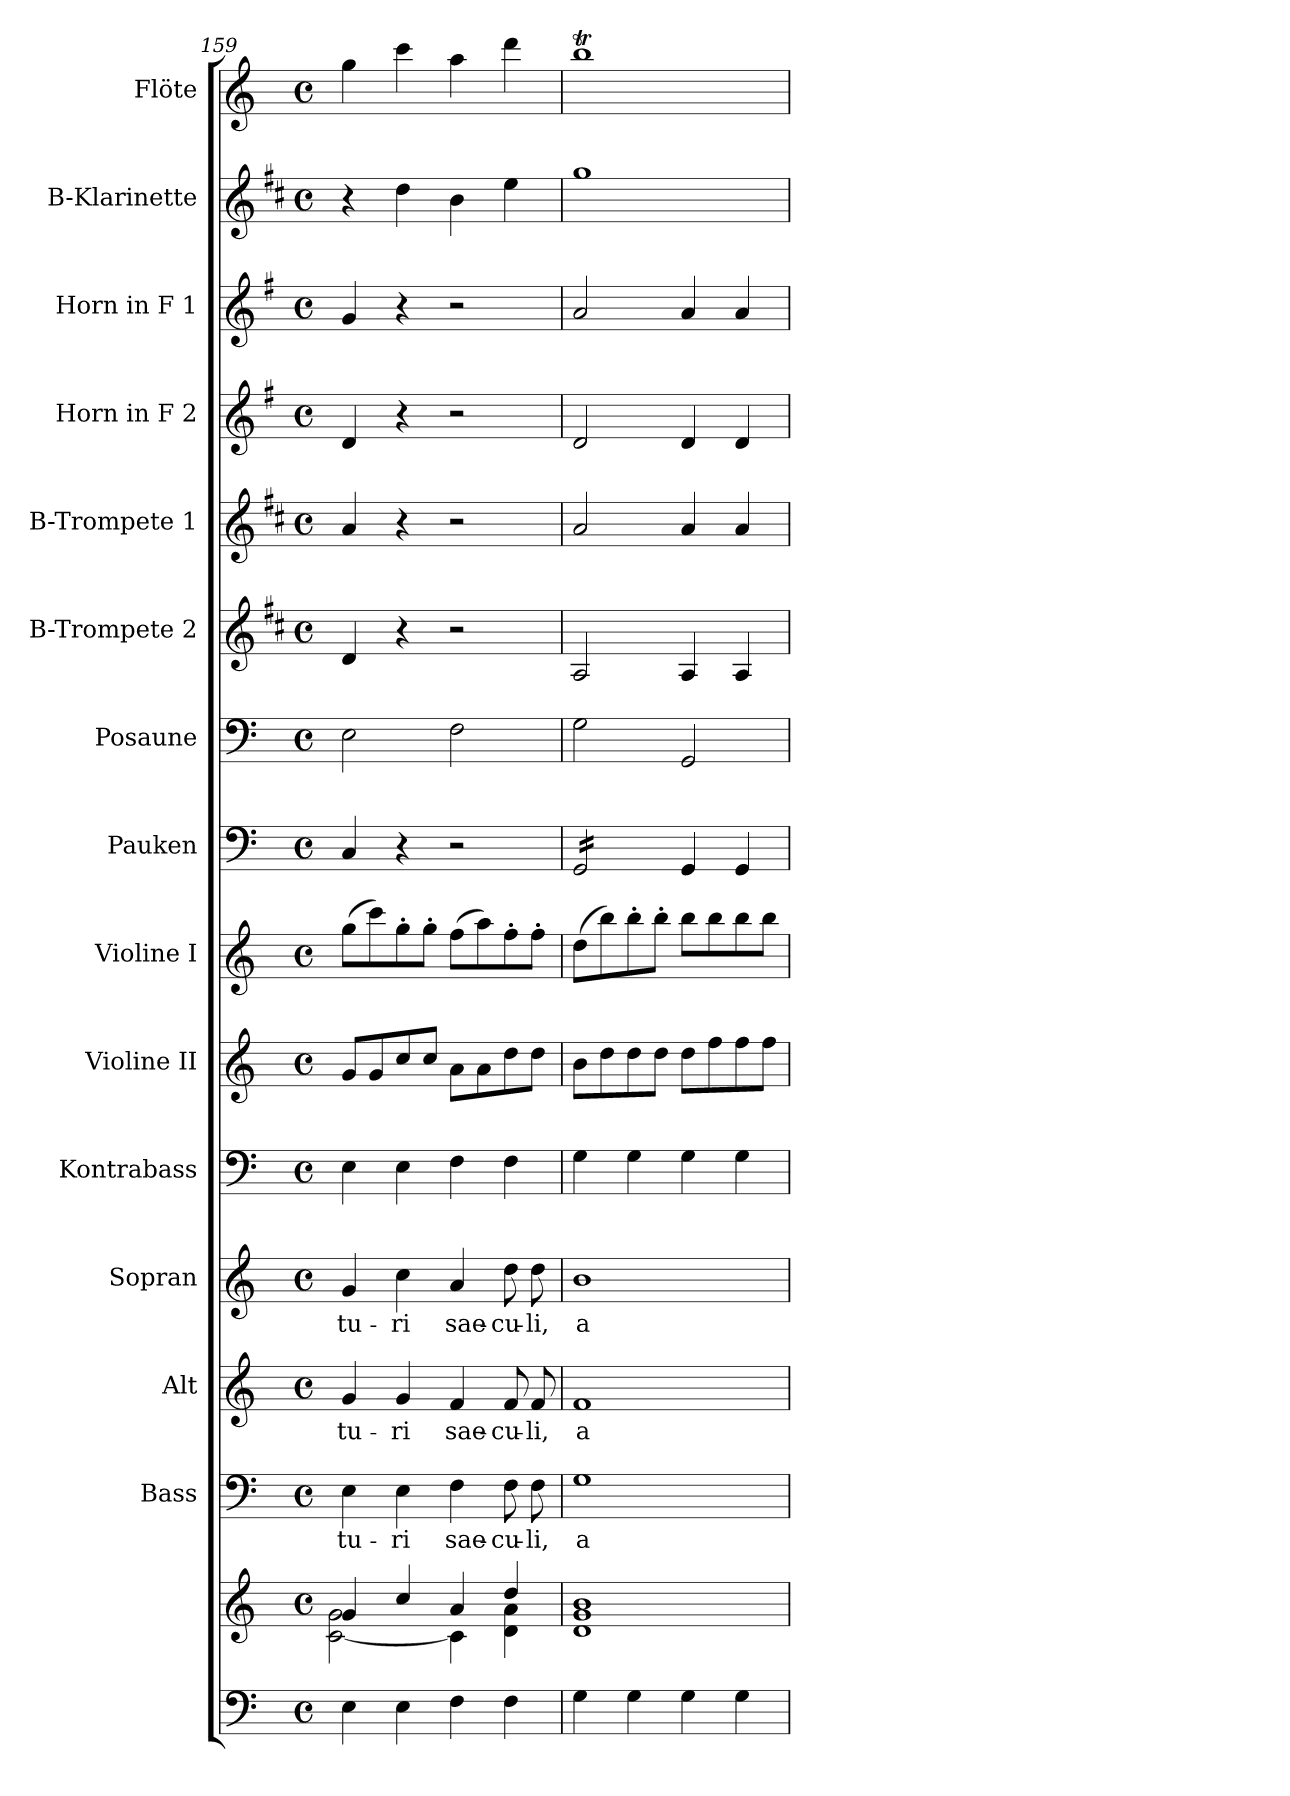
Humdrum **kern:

**kern	**kern	**kern	**text	**kern	**text	**kern	**text	**kern	**kern	**kern	**kern	**kern	**kern	**kern	**kern	**kern	**kern	**kern
*part15	*part15	*part14	*part14	*part13	*part13	*part12	*part12	*part11	*part10	*part9	*part8	*part7	*part6	*part5	*part4	*part3	*part2	*part1
*staff16	*staff15	*staff14	*staff14	*staff13	*staff13	*staff12	*staff12	*staff11	*staff10	*staff9	*staff8	*staff7	*staff6	*staff5	*staff4	*staff3	*staff2	*staff1
*	*	*I"Bass	*	*I"Alt	*	*I"Sopran	*	*I"Kontrabass	*I"Violine II	*I"Violine I	*I"Pauken	*I"Posaune	*I"B-Trompete 2	*I"B-Trompete 1	*I"Horn in F 2	*I"Horn in F 1	*I"B-Klarinette	*I"Flöte
*	*	*I'B.	*	*I'A.	*	*I'S.	*	*I'Kb.	*I'Vl. II	*I'Vl. I	*I'Pk.	*I'Pos.	*I'B Trp. 2	*I'B Trp. 1	*	*	*I'B Kl.	*I'Fl.
*clefF4	*clefG2	*clefF4	*	*clefG2	*	*clefG2	*	*clefF4	*clefG2	*clefG2	*clefF4	*clefF4	*clefG2	*clefG2	*clefG2	*clefG2	*clefG2	*clefG2
*	*	*	*	*	*	*	*	*ITrd7c12	*	*	*	*	*ITrd1c2	*ITrd1c2	*ITrd4c7	*ITrd4c7	*ITrd1c2	*
*k[]	*k[]	*k[]	*	*k[]	*	*k[]	*	*k[]	*k[]	*k[]	*k[]	*k[]	*k[]	*k[]	*k[]	*k[]	*k[]	*k[]
*C:	*C:	*C:	*	*C:	*	*C:	*	*C:	*C:	*C:	*C:	*C:	*C:	*C:	*C:	*C:	*C:	*C:
*M4/4	*M4/4	*M4/4	*	*M4/4	*	*M4/4	*	*M4/4	*M4/4	*M4/4	*M4/4	*M4/4	*M4/4	*M4/4	*M4/4	*M4/4	*M4/4	*M4/4
*met(c)	*met(c)	*met(c)	*	*met(c)	*	*met(c)	*	*met(c)	*met(c)	*met(c)	*met(c)	*met(c)	*met(c)	*met(c)	*met(c)	*met(c)	*met(c)	*met(c)
=159	=159	=159	=159	=159	=159	=159	=159	=159	=159	=159	=159	=159	=159	=159	=159	=159	=159	=159
*	*^	*	*	*	*	*	*	*	*	*	*	*	*	*	*	*	*	*
!	!	!	!	!LO:LY:b	!	!LO:LY:b	!	!LO:LY:b	!	!	!	!	!	!	!	!	!	!	!
4E\	4g/	[<2c\ 2g\	4E\	-tu-	4g/	-tu-	4g/	-tu-	4EE\	8g/L	(>8gg\L	4C/	2E\	4c/	4g/	4G/	4c/	4r	4gg\
.	.	.	.	.	.	.	.	.	.	8g/	8ccc\)	.	.	.	.	.	.	.	.
!	!	!	!	!LO:LY:b	!	!LO:LY:b	!	!LO:LY:b	!	!	!	!	!	!	!	!	!	!	!
4E\	4cc/	.	4E\	-ri	4g/	-ri	4cc\	-ri	4EE\	8cc/	8gg'>\	4r	.	4r	4r	4r	4r	4cc\	4ccc\
.	.	.	.	.	.	.	.	.	.	8cc/J	8gg'>\J	.	.	.	.	.	.	.	.
!	!	!	!	!LO:LY:b	!	!LO:LY:b	!	!LO:LY:b	!	!	!	!	!	!	!	!	!	!	!
4F\	4a/	4c\]	4F\	sae-	4f/	sae-	4a/	sae-	4FF\	8a\L	(>8ff\L	2r	2F\	2r	2r	2r	2r	4a\	4aa\
.	.	.	.	.	.	.	.	.	.	8a\	8aa\)	.	.	.	.	.	.	.	.
!	!	!	!	!LO:LY:b	!	!LO:LY:b	!	!LO:LY:b	!	!	!	!	!	!	!	!	!	!	!
4F\	4dd/	4d\ 4a\	8F\	-cu-	8f/	-cu-	8dd\	-cu-	4FF\	8dd\	8ff'>\	.	.	.	.	.	.	4dd\	4ddd\
!	!	!	!	!LO:LY:b	!	!LO:LY:b	!	!LO:LY:b	!	!	!	!	!	!	!	!	!	!	!
.	.	.	8F\	-li,	8f/	-li,	8dd\	-li,	.	8dd\J	8ff'>\J	.	.	.	.	.	.	.	.
*	*v	*v	*	*	*	*	*	*	*	*	*	*	*	*	*	*	*	*	*
!!LO:PB:g=z
=160	=160	=160	=160	=160	=160	=160	=160	=160	=160	=160	=160	=160	=160	=160	=160	=160	=160	=160
!	!	!	!LO:LY:b	!	!LO:LY:b	!	!LO:LY:b	!	!	!	!	!	!	!	!	!	!	!
*	*	*	*	*	*	*	*	*	*	*	*tremolo	*	*	*	*	*	*	*
4G\	1d 1g 1b	1G	a-	1f	a-	1b	a-	4GG\	8b\L	(>8dd\L	16GG/LL	2G\	2G/	2g/	2G/	2d/	1ff	1bbt
.	.	.	.	.	.	.	.	.	.	.	16GG/	.	.	.	.	.	.	.
.	.	.	.	.	.	.	.	.	8dd\	8bb\)	16GG/	.	.	.	.	.	.	.
.	.	.	.	.	.	.	.	.	.	.	16GG/	.	.	.	.	.	.	.
4G\	.	.	.	.	.	.	.	4GG\	8dd\	8bb'>\	16GG/	.	.	.	.	.	.	.
.	.	.	.	.	.	.	.	.	.	.	16GG/	.	.	.	.	.	.	.
.	.	.	.	.	.	.	.	.	8dd\J	8bb'>\J	16GG/	.	.	.	.	.	.	.
.	.	.	.	.	.	.	.	.	.	.	16GG/JJ	.	.	.	.	.	.	.
*	*	*	*	*	*	*	*	*	*	*	*Xtremolo	*	*	*	*	*	*	*
4G\	.	.	.	.	.	.	.	4GG\	8dd\L	8bb\L	4GG/	2GG/	4G/	4g/	4G/	4d/	.	.
.	.	.	.	.	.	.	.	.	8ff\	8bb\	.	.	.	.	.	.	.	.
4G\	.	.	.	.	.	.	.	4GG\	8ff\	8bb\	4GG/	.	4G/	4g/	4G/	4d/	.	.
.	.	.	.	.	.	.	.	.	8ff\J	8bb\J	.	.	.	.	.	.	.	.
=	=	=	=	=	=	=	=	=	=	=	=	=	=	=	=	=	=	=
*-	*-	*-	*-	*-	*-	*-	*-	*-	*-	*-	*-	*-	*-	*-	*-	*-	*-	*-
